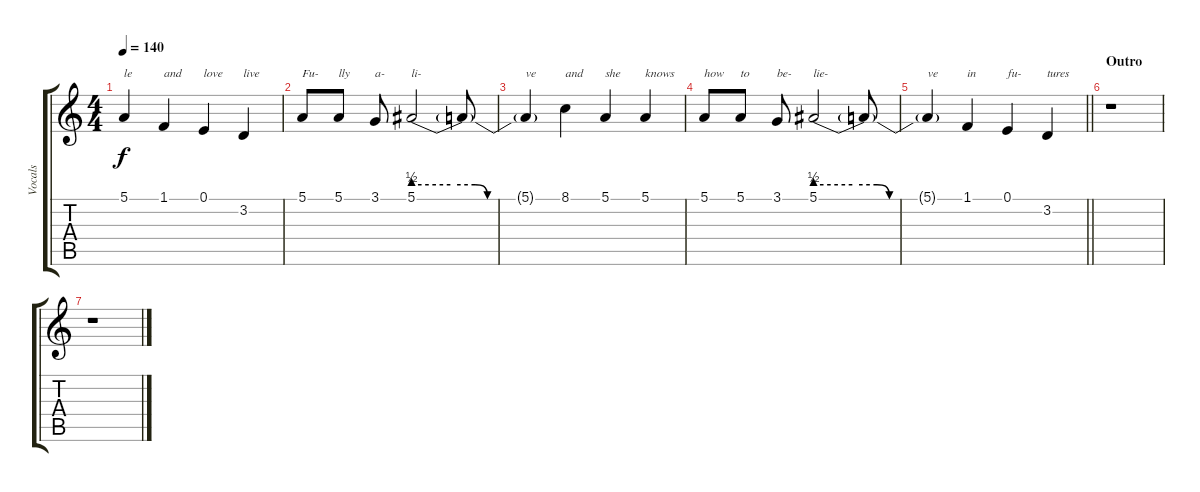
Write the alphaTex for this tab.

\track ("Vocals" "Vocals") {instrument tenorsax}
\staff {score tabs}
\tuning (E4 B3 G3 D3 A2 E2) {hide}
\ts (4 4)
\tempo 140
\clef g2
\ks c
5.1{t}.4{txt "le" dy f} 1.1.4{txt "and"} 0.1.4{txt "love"} 3.2.4{txt "live"} |
5.1.8{txt "Fu-"} 5.1.8{txt "lly"} 3.1.8{txt "a-"} 5.1{be (custom 0 2 15 2 25 2 30 0 60 0)}.2{txt "li-"} 5.1{t}.8 |
5.1{t}.4{txt "ve"} 8.1.4{txt "and"} 5.1.4{txt "she"} 5.1.4{txt "knows"} |
5.1.8{txt "how"} 5.1.8{txt "to"} 3.1.8{txt "be-"} 5.1{be (custom 0 2 15 2 25 2 30 0 60 0)}.2{txt "lie-"} 5.1{t}.8 |
\barLineRight lightlight
5.1{t}.4{txt "ve"} 1.1.4{txt "in"} 0.1.4{txt "fu-"} 3.2.4{txt "tures"} |
\section ("" "Outro")
r.1 |
r.1
